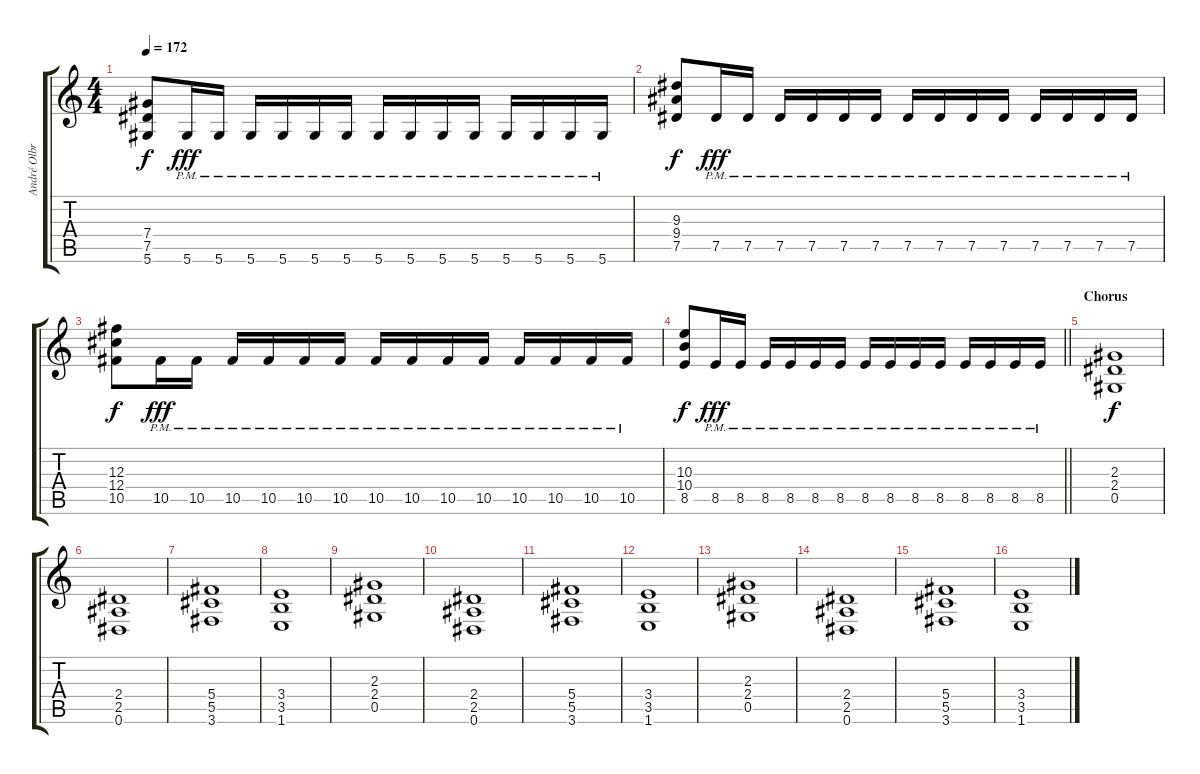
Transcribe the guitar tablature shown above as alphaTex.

\track ("André Olbrich" "André Olbr") {instrument overdrivenguitar}
\staff {score tabs}
\tuning (Eb4 Bb3 Gb3 Db3 Ab2 Eb2) {hide}
\ts (4 4)
\tempo 172
\clef g2
\ks c
(7.4 7.5 5.6).8{dy f} 5.6{pm}.16{dy fff} 5.6{pm}.16 5.6{pm}.16 5.6{pm}.16 5.6{pm}.16 5.6{pm}.16 5.6{pm}.16 5.6{pm}.16 5.6{pm}.16 5.6{pm}.16 5.6{pm}.16 5.6{pm}.16 5.6{pm}.16 5.6{pm}.16 |
(9.3 9.4 7.5).8{dy f} 7.5{pm}.16{dy fff} 7.5{pm}.16 7.5{pm}.16 7.5{pm}.16 7.5{pm}.16 7.5{pm}.16 7.5{pm}.16 7.5{pm}.16 7.5{pm}.16 7.5{pm}.16 7.5{pm}.16 7.5{pm}.16 7.5{pm}.16 7.5{pm}.16 |
(12.3 12.4 10.5).8{dy f} 10.5{pm}.16{dy fff} 10.5{pm}.16 10.5{pm}.16 10.5{pm}.16 10.5{pm}.16 10.5{pm}.16 10.5{pm}.16 10.5{pm}.16 10.5{pm}.16 10.5{pm}.16 10.5{pm}.16 10.5{pm}.16 10.5{pm}.16 10.5{pm}.16 |
\barLineRight lightlight
(10.3 10.4 8.5).8{dy f} 8.5{pm}.16{dy fff} 8.5{pm}.16 8.5{pm}.16 8.5{pm}.16 8.5{pm}.16 8.5{pm}.16 8.5{pm}.16 8.5{pm}.16 8.5{pm}.16 8.5{pm}.16 8.5{pm}.16 8.5{pm}.16 8.5{pm}.16 8.5{pm}.16 |
\section ("" "Chorus")
(2.3 2.4 0.5).1{dy f} |
(2.4 2.5 0.6).1 |
(5.4 5.5 3.6).1 |
(3.4 3.5 1.6).1 |
(2.3 2.4 0.5).1 |
(2.4 2.5 0.6).1 |
(5.4 5.5 3.6).1 |
(3.4 3.5 1.6).1 |
(2.3 2.4 0.5).1 |
(2.4 2.5 0.6).1 |
(5.4 5.5 3.6).1 |
(3.4 3.5 1.6).1
